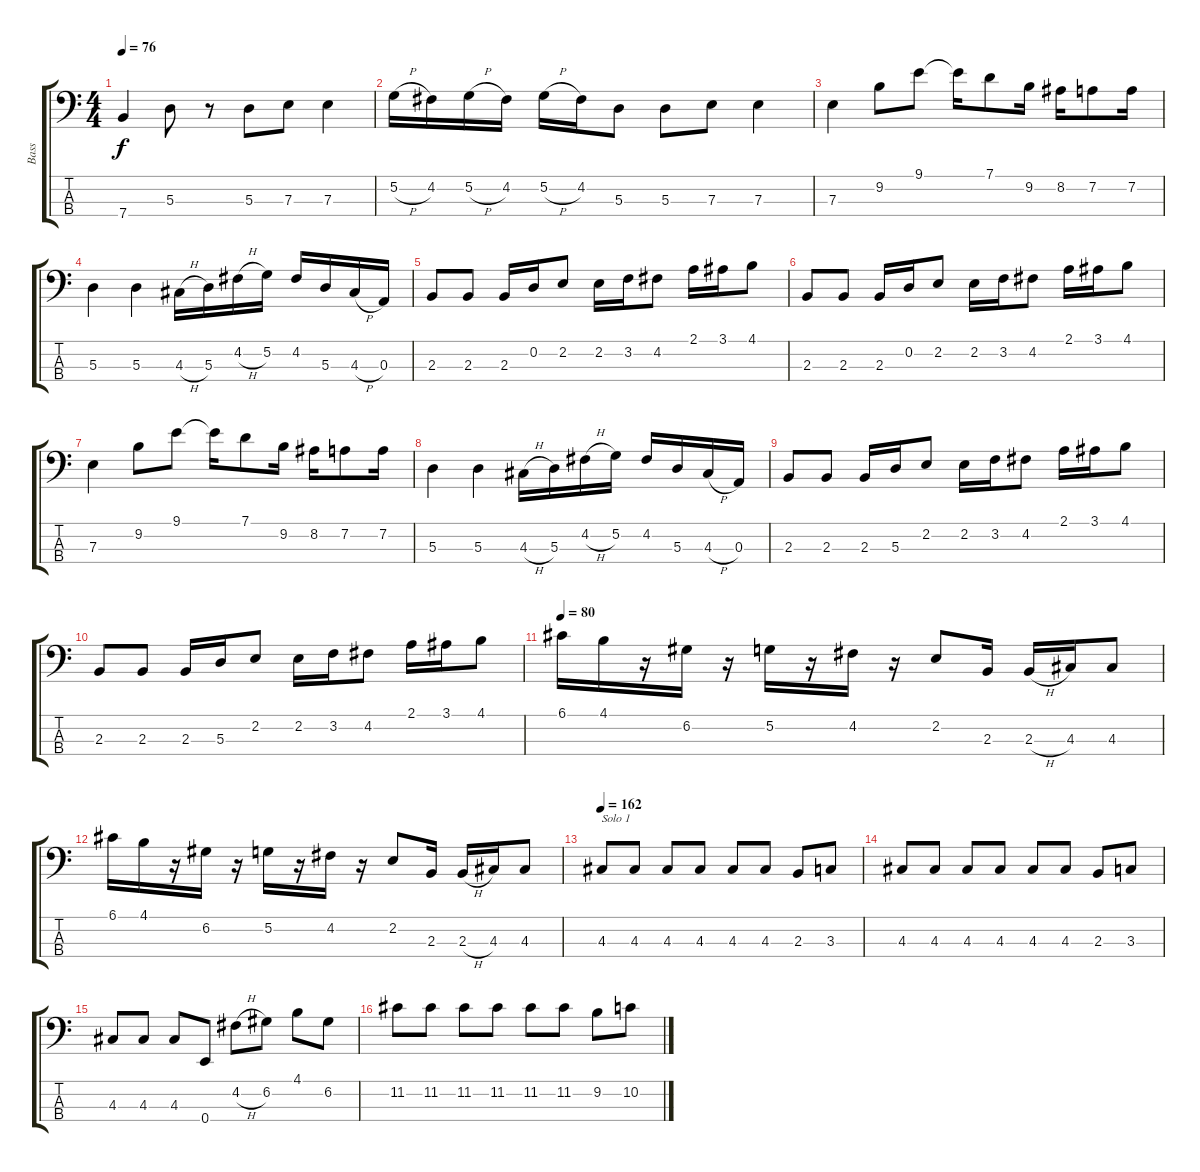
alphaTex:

\track ("Bass" "Bass") {instrument electricbassfinger}
\staff {score tabs}
\tuning (G2 D2 A1 E1) {hide}
\ts (4 4)
\tempo 76
\clef f4
\ks c
7.4.4{dy f} 5.3.8 r.8 5.3.8 7.3.8 7.3.4 |
5.2{h}.16 4.2.16 5.2{h}.16 4.2.16 5.2{h}.16 4.2.16 5.3.8 5.3.8 7.3.8 7.3.4 |
7.3.4 9.2.8 9.1.8 9.1{t}.16 7.1.8 9.2.16 8.2.16 7.2.8 7.2.16 |
5.3.4 5.3.4 4.3{h}.16 5.3.16 4.2{h}.16 5.2.16 4.2.16 5.3.16 4.3{h}.16 0.3.16 |
2.3.8 2.3.8 2.3.16 0.2.16 2.2.8 2.2.16 3.2.16 4.2.8 2.1.16 3.1.16 4.1.8 |
2.3.8 2.3.8 2.3.16 0.2.16 2.2.8 2.2.16 3.2.16 4.2.8 2.1.16 3.1.16 4.1.8 |
7.3.4 9.2.8 9.1.8 9.1{t}.16 7.1.8 9.2.16 8.2.16 7.2.8 7.2.16 |
5.3.4 5.3.4 4.3{h}.16 5.3.16 4.2{h}.16 5.2.16 4.2.16 5.3.16 4.3{h}.16 0.3.16 |
2.3.8 2.3.8 2.3.16 5.3.16 2.2.8 2.2.16 3.2.16 4.2.8 2.1.16 3.1.16 4.1.8 |
2.3.8 2.3.8 2.3.16 5.3.16 2.2.8 2.2.16 3.2.16 4.2.8 2.1.16 3.1.16 4.1.8 |
\tempo 80
6.1.16 4.1.16 r.16 6.2.16 r.16 5.2.16 r.16 4.2.16 r.16 2.2.8 2.3.16 2.3{h}.16 4.3.16 4.3.8 |
6.1.16 4.1.16 r.16 6.2.16 r.16 5.2.16 r.16 4.2.16 r.16 2.2.8 2.3.16 2.3{h}.16 4.3.16 4.3.8 |
\tempo 162
4.3.8{txt "Solo 1" volume 9} 4.3.8 4.3.8 4.3.8 4.3.8 4.3.8 2.3.8 3.3.8 |
4.3.8 4.3.8 4.3.8 4.3.8 4.3.8 4.3.8 2.3.8 3.3.8 |
4.3.8 4.3.8 4.3.8 0.4.8 4.2{h}.8 6.2.8 4.1.8 6.2.8 |
11.2.8 11.2.8 11.2.8 11.2.8 11.2.8 11.2.8 9.2.8 10.2.8
